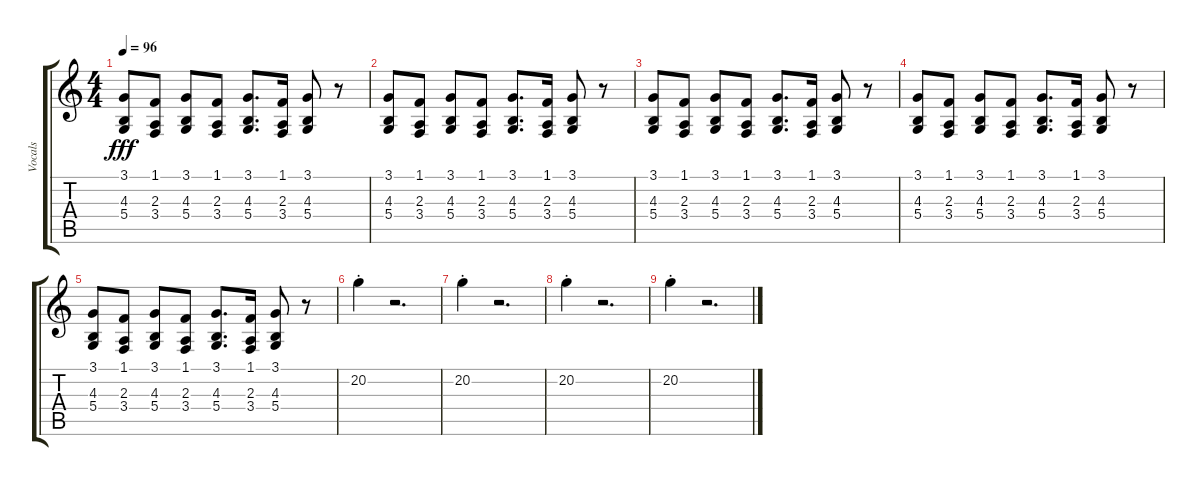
\track ("Vocals" "Vocals") {instrument altosax}
\staff {score tabs}
\tuning (E4 B3 G3 D3 A2 E2) {hide}
\ts (4 4)
\tempo 96
\clef g2
\ks c
(3.1 4.3 5.4).8{dy fff} (1.1 2.3 3.4).8 (3.1 4.3 5.4).8 (1.1 2.3 3.4).8 (3.1 4.3 5.4).8{d} (1.1 2.3 3.4).16 (3.1 4.3 5.4).8 r.8 |
(3.1 4.3 5.4).8{volume 6} (1.1 2.3 3.4).8 (3.1 4.3 5.4).8 (1.1 2.3 3.4).8 (3.1 4.3 5.4).8{d} (1.1 2.3 3.4).16 (3.1 4.3 5.4).8 r.8 |
(3.1 4.3 5.4).8 (1.1 2.3 3.4).8 (3.1 4.3 5.4).8 (1.1 2.3 3.4).8 (3.1 4.3 5.4).8{d} (1.1 2.3 3.4).16 (3.1 4.3 5.4).8 r.8 |
(3.1 4.3 5.4).8 (1.1 2.3 3.4).8 (3.1 4.3 5.4).8 (1.1 2.3 3.4).8 (3.1 4.3 5.4).8{d} (1.1 2.3 3.4).16 (3.1 4.3 5.4).8 r.8 |
(3.1 4.3 5.4).8 (1.1 2.3 3.4).8 (3.1 4.3 5.4).8 (1.1 2.3 3.4).8 (3.1 4.3 5.4).8{d} (1.1 2.3 3.4).16 (3.1 4.3 5.4).8 r.8 |
20.2{st}.4{volume 15 instrument lead6voice} r.2{d} |
20.2{st}.4 r.2{d} |
20.2{st}.4 r.2{d} |
20.2{st}.4 r.2{d}
